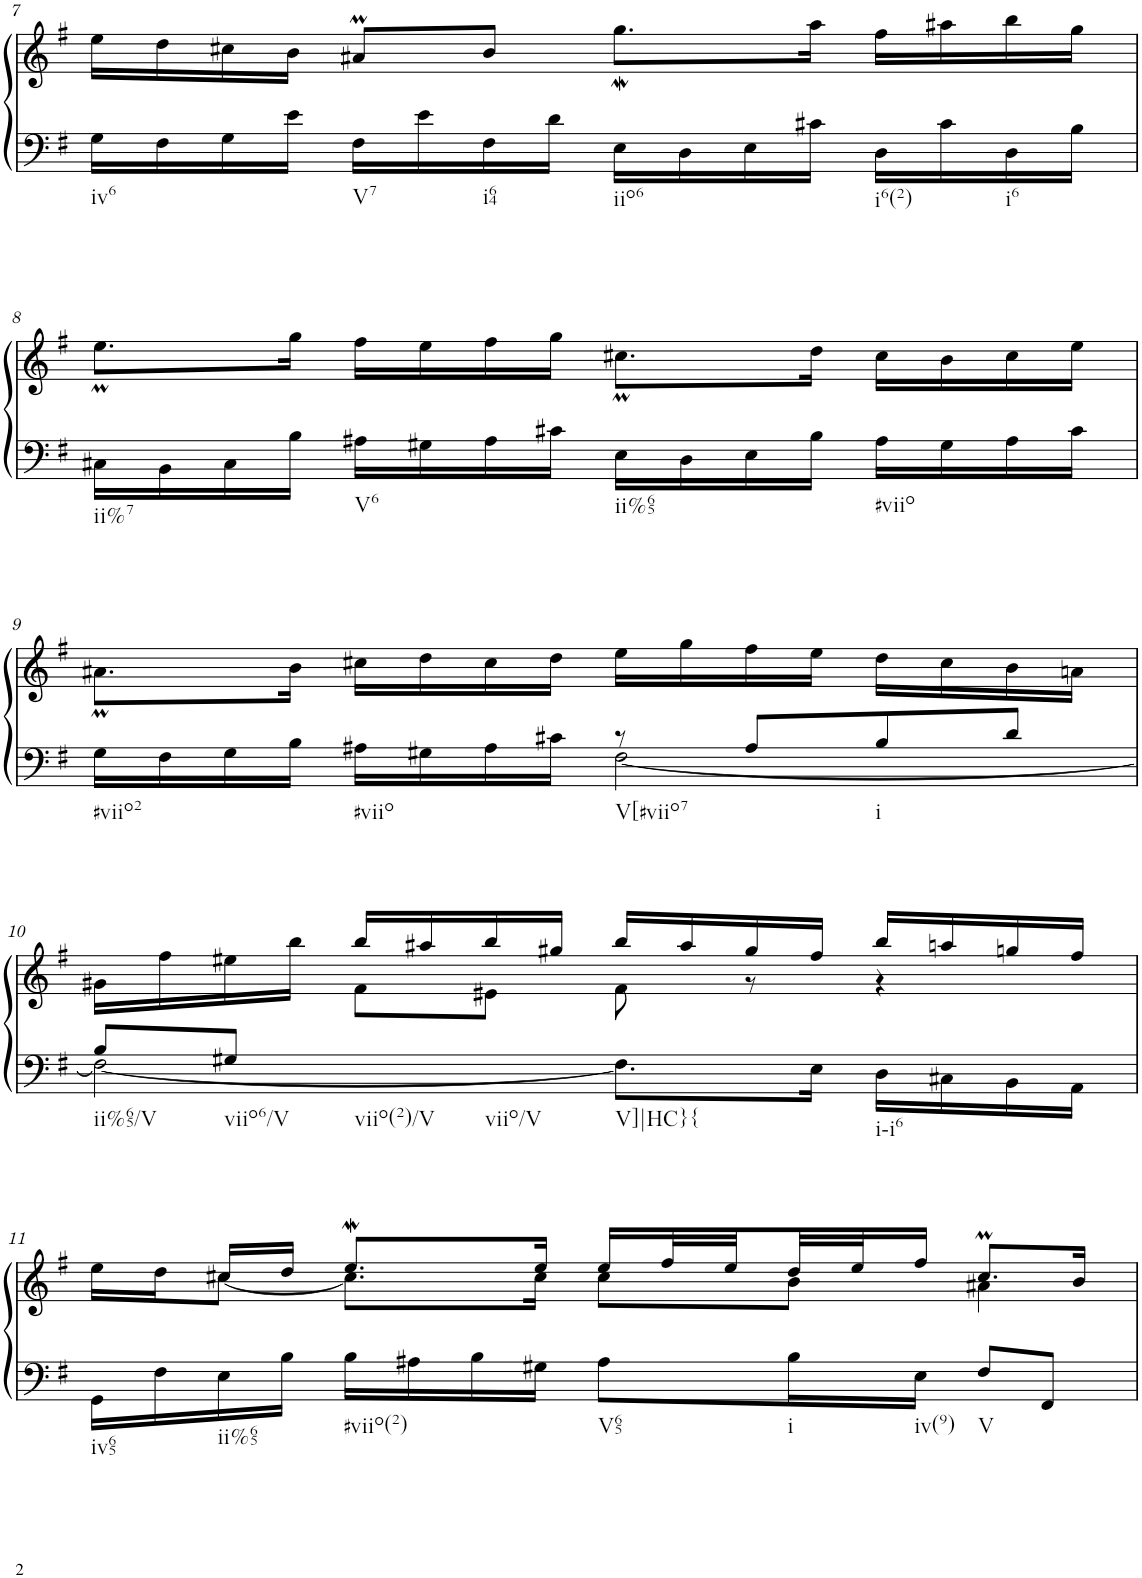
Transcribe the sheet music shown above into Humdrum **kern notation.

**kern	**kern
*part1	*part1
*staff2	*staff1
*I"unbenannt9	*
!!LO:PB:g=z
*clefF4	*clefG2
*k[f#]	*k[f#]
*M4/4	*M4/4
=7	=7
*	*^
!LO:TX:b:t=iv6	!	!
16G\LL	4ryy	16ee\LL
16F#\	.	16dd\
16G\	.	16cc#X\
16e\JJ	.	16b\JJ
!LO:TX:b:t=V7	!	!
16F#\LL	8a#Xm/L	4ryy
16e\	.	.
!LO:TX:b:t=i64	!	!
16F#\	8b/J	.
16d\JJ	.	.
!LO:TX:b:t=iio6	!	!
16E\LL	2ryy	8.ggw\L
16D\	.	.
16E\	.	.
16c#X\JJ	.	16aa\Jk
!LO:TX:b:t=i6(2)	!	!
16D\LL	.	16ff#\LL
16c#\	.	16aa#X\
!LO:TX:b:t=i6	!	!
16D\	.	16bb\
16B\JJ	.	16gg\JJ
!!LO:LB:g=z	!!
=8	=8	=8
!LO:TX:b:t=ii%7	!	!
16C#X\LL	1ryy	8.eeM\L
16BB\	.	.
16C#\	.	.
16B\JJ	.	16gg\Jk
!LO:TX:b:t=V6	!	!
16A#X\LL	.	16ff#\LL
16G#X\	.	16ee\
16A#\	.	16ff#\
16c#X\JJ	.	16gg\JJ
!LO:TX:b:t=ii%65	!	!
16E\LL	.	8.cc#Xm\L
16D\	.	.
16E\	.	.
16B\JJ	.	16dd\Jk
!LO:TX:b:t=#viio	!	!
16A#\LL	.	16cc#\LL
16G#\	.	16b\
16A#\	.	16cc#\
16c#\JJ	.	16ee\JJ
!!LO:LB:g=z	!!
=9	=9	=9
*^	*	*
!LO:TX:b:t=#viio2	!	!	!
!LO:TX:b:t=#viio	!	!	!
2ryy	16G\LL	2ryy	8.a#Xm\L
.	16F#\	.	.
.	16G\	.	.
.	16B\JJ	.	16b\Jk
.	16A#X\LL	.	16cc#X\LL
.	16G#X\	.	16dd\
.	16A#\	.	16cc#\
.	16c#X\JJ	.	16dd\JJ
!LO:TX:b:t=V[#viio7	!	!	!
8r	[2F#\	2ryy	16ee\LL
.	.	.	16gg\
8A#/L	.	.	16ff#\
.	.	.	16ee\JJ
!LO:TX:b:t=i	!	!	!
8B/	.	.	16dd\LL
.	.	.	16cc#\
8d/J	.	.	16b\
.	.	.	16an\JJ
!!LO:LB:g=z	!!
=10	=10	=10	=10
!LO:TX:b:t=ii%65/V	!	!	!
8B/L	2F#\_	4ryy	16g#X\LL
.	.	.	16ff#\
!LO:TX:b:t=viio6/V	!	!	!
8G#X/J	.	.	16ee#X\
.	.	.	16bb\JJ
!LO:TX:b:t=viio(2)/V	!	!	!
!LO:TX:b:t=viio/V	!	!	!
!LO:TX:b:t=V]|HC}{	!	!	!
!LO:TX:b:t=i-i6	!	!	!
2.ryy	.	16bb/LL	8f#\L
.	.	16aa#X/	.
.	.	16bb/	8e#X\J
.	.	16gg#X/JJ	.
.	8.F#\L]	16bb/LL	8f#\
.	.	16aa#/	.
.	.	16gg#/	8r
.	16E\Jk	16ff#/JJ	.
.	16D\LL	16bb/LL	4r
.	16C#X\	16aan/	.
.	16BB\	16ggn/	.
.	16AA\JJ	16ff#/JJ	.
!!LO:LB:g=z	!!
=11	=11	=11	=11
!LO:TX:b:t=iv65	!	!	!
!LO:TX:b:t=ii%65	!	!	!
!LO:TX:b:t=#viio(2)	!	!	!
!LO:TX:b:t=V65	!	!	!
!LO:TX:b:t=i	!	!	!
!LO:TX:b:t=iv(9)	!	!	!
2.ryy	16GG\LL	8ryy	16ee\LL
.	16F#\	.	16dd\J
.	16E\	16cc#X/LL	[8cc#\J
.	16B\JJ	16dd/JJ	.
.	16B\LL	8.eeW/L	8.cc#\L]
.	16A#X\	.	.
.	16B\	.	.
.	16G#X\JJ	16ee/Jk	16cc#\Jk
.	8A#\L	16ee/LL	8cc#\L
.	.	32ff#/L	.
.	.	32ee/	.
.	16B\L	32dd/	8b\J
.	.	32ee/J	.
.	16E\JJ	16ff#/JJ	.
!LO:TX:b:t=V	!	!	!
8F#/L	4ryy	8.cc#m/L	4a#X\
8FF#/J	.	.	.
.	.	16b/Jk	.
*v	*v	*	*
*	*v	*v
=	=
*-	*-
